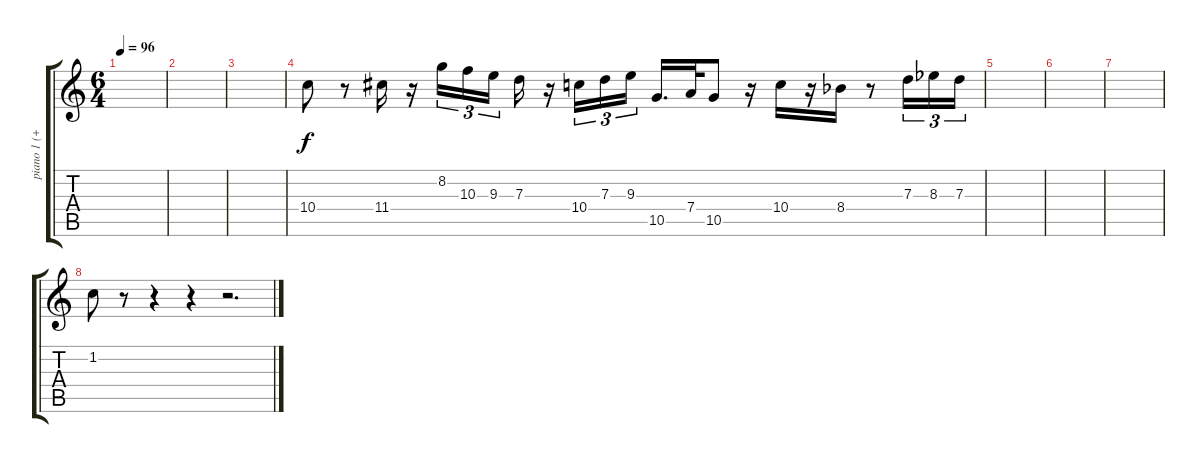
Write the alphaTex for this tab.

\track ("piano 1 (+12)" "piano 1 (+") {instrument acousticgrandpiano}
\staff {score tabs}
\tuning (E5 B4 G4 D4 A3 E3) {hide}
\ts (6 4)
\tempo 96
\clef g2
\ks c
|
|
|
10.4.8 r.8 11.4.16 r.16 8.2.16{tu (3 2)} 10.3.16{tu (3 2)} 9.3.16{tu (3 2) beam splitsecondary} 7.3.16 r.16 10.4.16{tu (3 2)} 7.3.16{tu (3 2)} 9.3.16{tu (3 2)} 10.5.16{d} 7.4.32 10.5.8 r.16 10.4.16 r.16 8.4{acc b}.16 r.8 7.3.16{tu (3 2)} 8.3{acc b}.16{tu (3 2)} 7.3.16{tu (3 2)} |
|
|
|
1.2.8 r.8 r.4 r.4 r.2{d}
